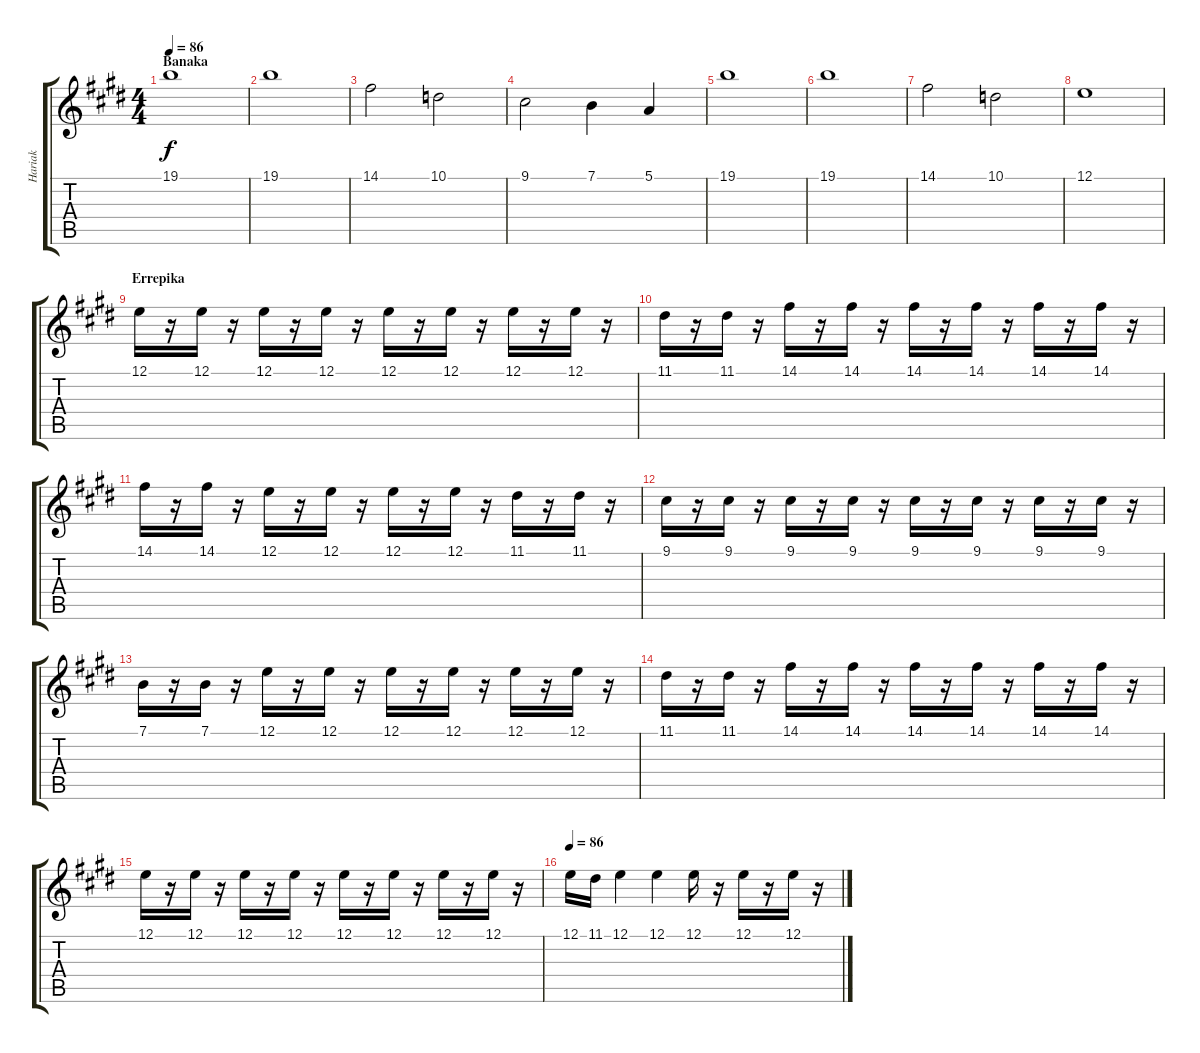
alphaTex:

\track ("Hariak" "Hariak") {instrument stringensemble1}
\staff {score tabs}
\tuning (E4 B3 G3 D3 A2 E2) {hide}
\ts (4 4)
\section ("" "Banaka")
\tempo 86
\clef g2
\ks e
19.1.1{dy f} |
19.1.1 |
14.1.2 10.1.2 |
9.1.2 7.1.4 5.1.4 |
19.1.1 |
19.1.1 |
14.1.2 10.1.2 |
12.1.1 |
\section ("" "Errepika")
12.1.16 r.16 12.1.16 r.16 12.1.16 r.16 12.1.16 r.16 12.1.16 r.16 12.1.16 r.16 12.1.16 r.16 12.1.16 r.16 |
11.1.16 r.16 11.1.16 r.16 14.1.16 r.16 14.1.16 r.16 14.1.16 r.16 14.1.16 r.16 14.1.16 r.16 14.1.16 r.16 |
14.1.16 r.16 14.1.16 r.16 12.1.16 r.16 12.1.16 r.16 12.1.16 r.16 12.1.16 r.16 11.1.16 r.16 11.1.16 r.16 |
9.1.16 r.16 9.1.16 r.16 9.1.16 r.16 9.1.16 r.16 9.1.16 r.16 9.1.16 r.16 9.1.16 r.16 9.1.16 r.16 |
7.1.16 r.16 7.1.16 r.16 12.1.16 r.16 12.1.16 r.16 12.1.16 r.16 12.1.16 r.16 12.1.16 r.16 12.1.16 r.16 |
11.1.16 r.16 11.1.16 r.16 14.1.16 r.16 14.1.16 r.16 14.1.16 r.16 14.1.16 r.16 14.1.16 r.16 14.1.16 r.16 |
12.1.16 r.16 12.1.16 r.16 12.1.16 r.16 12.1.16 r.16 12.1.16 r.16 12.1.16 r.16 12.1.16 r.16 12.1.16 r.16 |
\tempo 86
12.1.16 11.1.16 12.1.4 12.1.4 12.1.16 r.16 12.1.16 r.16 12.1.16 r.16
